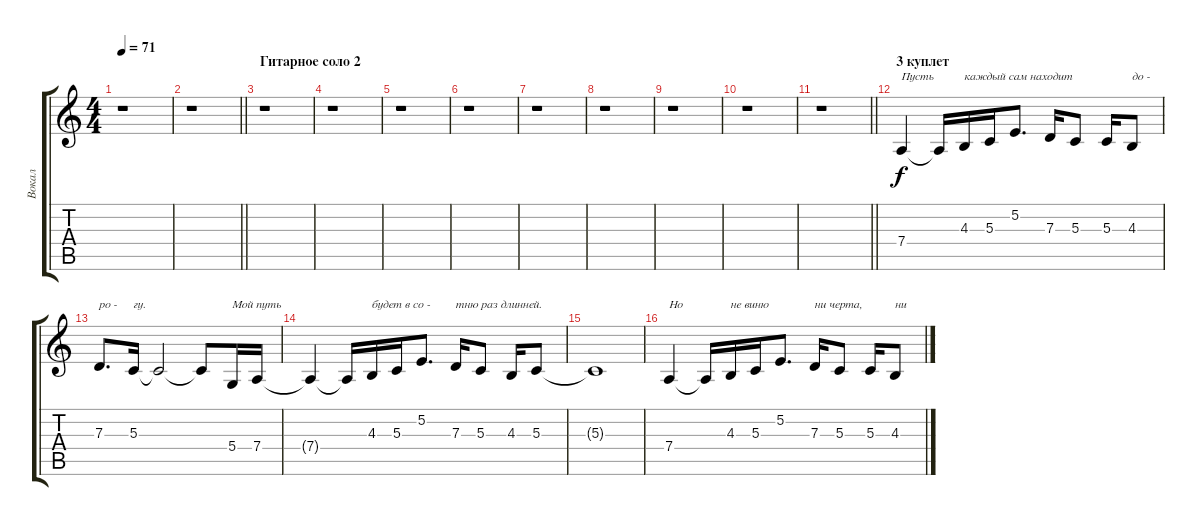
\track ("Вокал" "Вокал") {instrument acousticgrandpiano}
\staff {score tabs}
\tuning (E4 B3 G3 D3 A2 E2) {hide}
\ts (4 4)
\tempo 71
\clef g2
\ks c
r.1{dy f} |
\barLineRight lightlight
r.1 |
\section ("" "Гитарное соло 2")
r.1 |
r.1 |
r.1 |
r.1 |
r.1 |
r.1 |
r.1 |
r.1 |
\barLineRight lightlight
r.1 |
\section ("" "3 куплет")
7.4.4{txt "Пусть"} 7.4{t}.16 4.3.16{txt "каждый сам находит"} 5.3.16 5.2.8{d} 7.3.16 5.3.8 5.3.16 4.3.8{txt "до -"} |
7.3.8{d txt "ро -"} 5.3.16{txt "гу."} 5.3{t}.2 5.3{t}.8 5.4.16{txt "Мой путь"} 7.4.16 |
7.4{t}.4 7.4{t}.16 4.3.16{txt "будет в со -"} 5.3.16 5.2.8{d} 7.3.16{txt "тню раз длинней."} 5.3.8 4.3.16 5.3.8 |
5.3{t}.1 |
7.4.4{txt "Но"} 7.4{t}.16 4.3.16{txt "не виню"} 5.3.16 5.2.8{d} 7.3.16{txt "ни черта,"} 5.3.8 5.3.16 4.3.8{txt "ни"}
